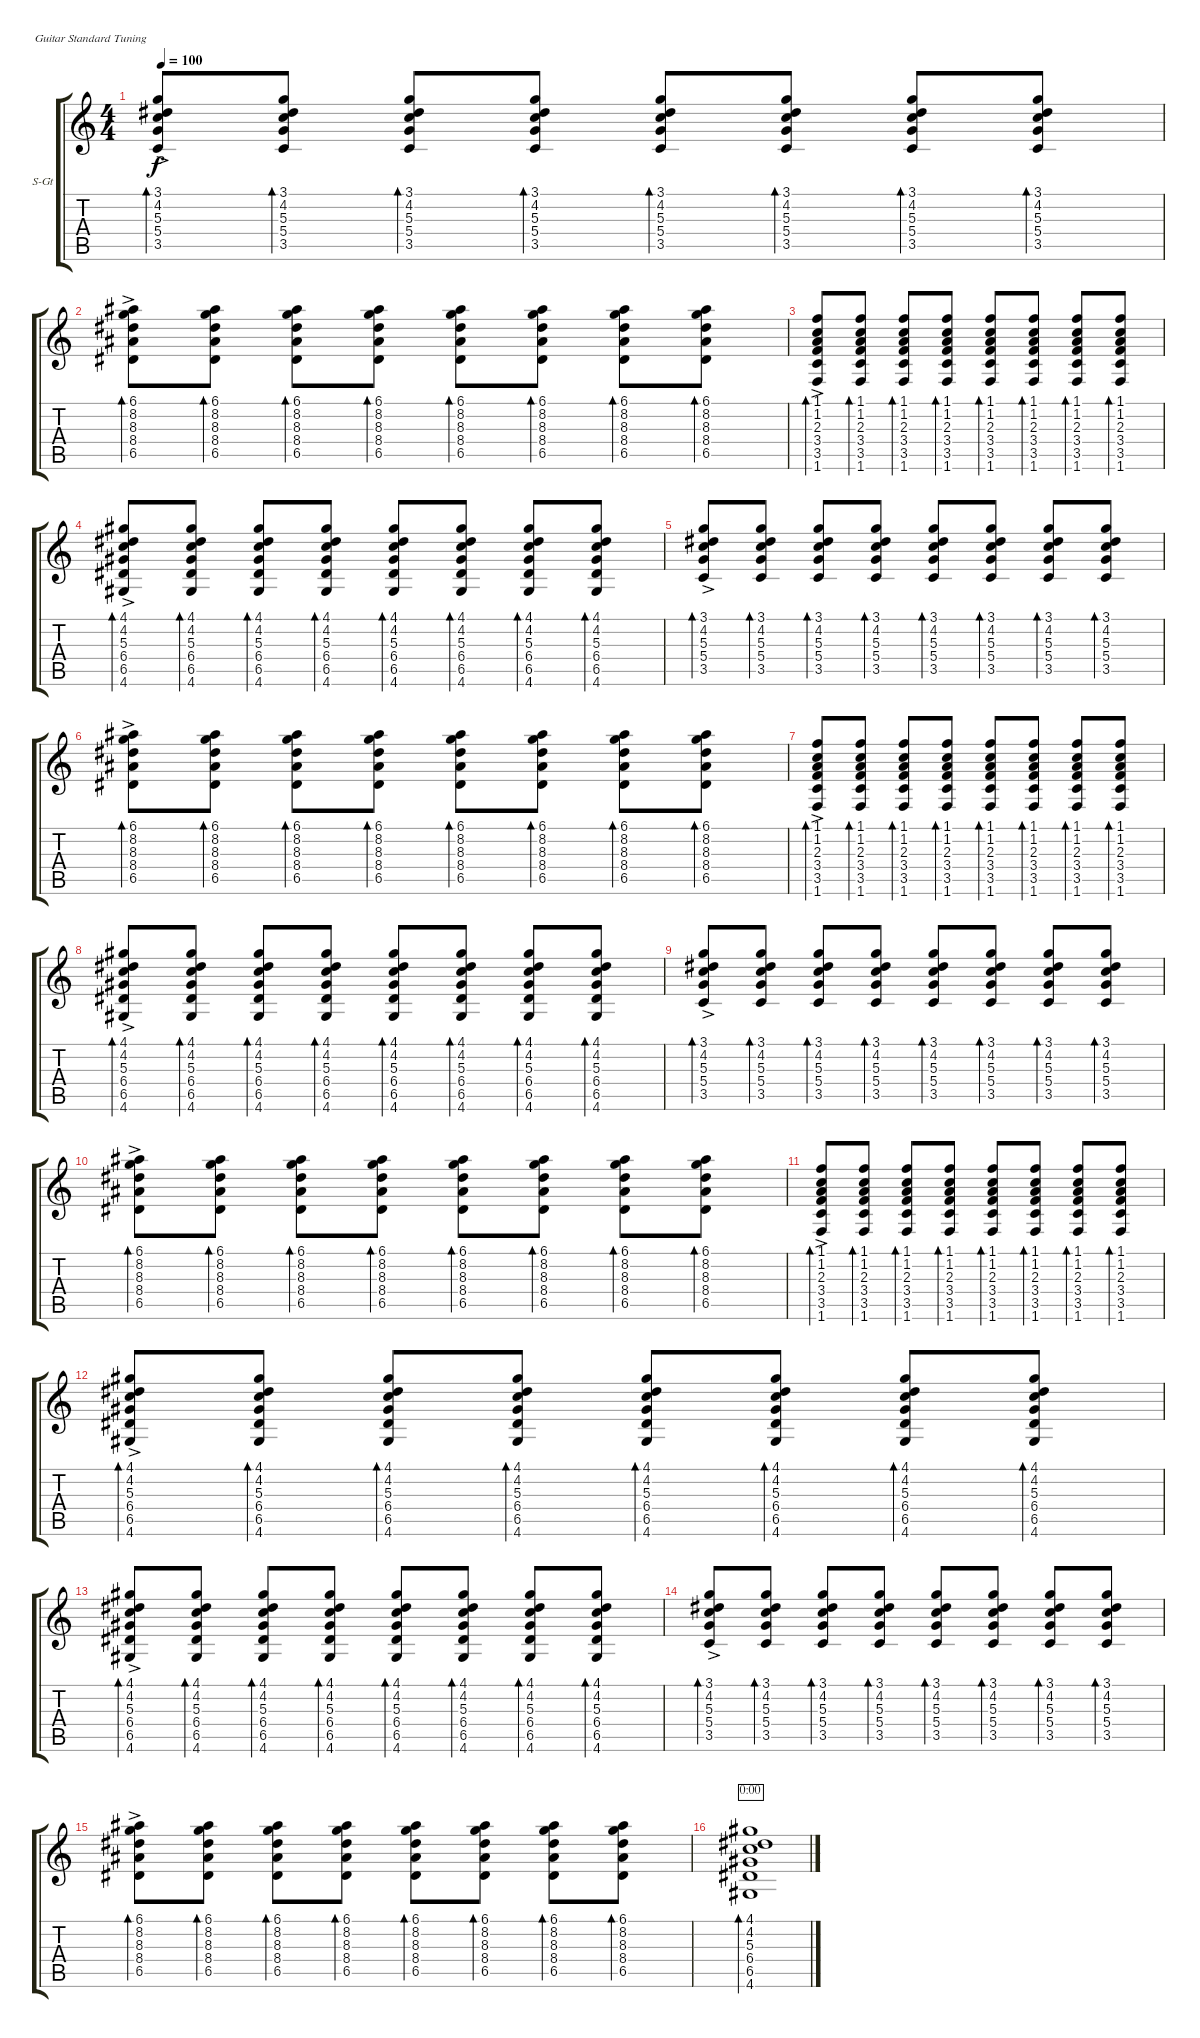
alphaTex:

\defaultSystemsLayout 4
\bracketExtendMode groupsimilarinstruments
\firstSystemTrackNameOrientation horizontal
\otherSystemsTrackNameOrientation horizontal
\track ("Steel Guitar" "S-Gt") {instrument acousticguitarsteel}
\staff {score tabs}
\tuning (E4 B3 G3 D3 A2 E2)
\ts (4 4)
\tempo 100
\clef g2
\ks c
(3.1{ac} 4.2{ac} 5.3{ac} 5.4{ac} 3.5{ac}).8{bd 30 dy f} (3.1 4.2 5.3 5.4 3.5).8{bd 30} (3.1 4.2 5.3 5.4 3.5).8{bd 30} (3.1 4.2 5.3 5.4 3.5).8{bd 30} (3.1 4.2 5.3 5.4 3.5).8{bd 30} (3.1 4.2 5.3 5.4 3.5).8{bd 30} (3.1 4.2 5.3 5.4 3.5).8{bd 30} (3.1 4.2 5.3 5.4 3.5).8{bd 30} |
(6.1{ac} 8.2{ac} 8.3{ac} 8.4{ac} 6.5{ac}).8{bd 30} (6.1 8.2 8.3 8.4 6.5).8{bd 30} (6.1 8.2 8.3 8.4 6.5).8{bd 30} (6.1 8.2 8.3 8.4 6.5).8{bd 30} (6.1 8.2 8.3 8.4 6.5).8{bd 30} (6.1 8.2 8.3 8.4 6.5).8{bd 30} (6.1 8.2 8.3 8.4 6.5).8{bd 30} (6.1 8.2 8.3 8.4 6.5).8{bd 30} |
(1.6{ac} 3.5{ac} 3.4{ac} 2.3{ac} 1.2{ac} 1.1{ac}).8{bd 30} (1.6 3.5 3.4 2.3 1.2 1.1).8{bd 30} (1.6 3.5 3.4 2.3 1.2 1.1).8{bd 30} (1.6 3.5 3.4 2.3 1.2 1.1).8{bd 30} (1.6 3.5 3.4 2.3 1.2 1.1).8{bd 30} (1.6 3.5 3.4 2.3 1.2 1.1).8{bd 30} (1.6 3.5 3.4 2.3 1.2 1.1).8{bd 30} (1.6 3.5 3.4 2.3 1.2 1.1).8{bd 30} |
(4.1{ac} 4.2{ac} 5.3{ac} 6.4{ac} 6.5{ac} 4.6{ac}).8{bd 30} (4.1 4.2 5.3 6.4 6.5 4.6).8{bd 30} (4.1 4.2 5.3 6.4 6.5 4.6).8{bd 30} (4.1 4.2 5.3 6.4 6.5 4.6).8{bd 30} (4.1 4.2 5.3 6.4 6.5 4.6).8{bd 30} (4.1 4.2 5.3 6.4 6.5 4.6).8{bd 30} (4.1 4.2 5.3 6.4 6.5 4.6).8{bd 30} (4.1 4.2 5.3 6.4 6.5 4.6).8{bd 30} |
(3.1{ac} 4.2{ac} 5.3{ac} 5.4{ac} 3.5{ac}).8{bd 30} (3.1 4.2 5.3 5.4 3.5).8{bd 30} (3.1 4.2 5.3 5.4 3.5).8{bd 30} (3.1 4.2 5.3 5.4 3.5).8{bd 30} (3.1 4.2 5.3 5.4 3.5).8{bd 30} (3.1 4.2 5.3 5.4 3.5).8{bd 30} (3.1 4.2 5.3 5.4 3.5).8{bd 30} (3.1 4.2 5.3 5.4 3.5).8{bd 30} |
(6.1{ac} 8.2{ac} 8.3{ac} 8.4{ac} 6.5{ac}).8{bd 30} (6.1 8.2 8.3 8.4 6.5).8{bd 30} (6.1 8.2 8.3 8.4 6.5).8{bd 30} (6.1 8.2 8.3 8.4 6.5).8{bd 30} (6.1 8.2 8.3 8.4 6.5).8{bd 30} (6.1 8.2 8.3 8.4 6.5).8{bd 30} (6.1 8.2 8.3 8.4 6.5).8{bd 30} (6.1 8.2 8.3 8.4 6.5).8{bd 30} |
(1.6{ac} 3.5{ac} 3.4{ac} 2.3{ac} 1.2{ac} 1.1{ac}).8{bd 30} (1.6 3.5 3.4 2.3 1.2 1.1).8{bd 30} (1.6 3.5 3.4 2.3 1.2 1.1).8{bd 30} (1.6 3.5 3.4 2.3 1.2 1.1).8{bd 30} (1.6 3.5 3.4 2.3 1.2 1.1).8{bd 30} (1.6 3.5 3.4 2.3 1.2 1.1).8{bd 30} (1.6 3.5 3.4 2.3 1.2 1.1).8{bd 30} (1.6 3.5 3.4 2.3 1.2 1.1).8{bd 30} |
(4.1{ac} 4.2{ac} 5.3{ac} 6.4{ac} 6.5{ac} 4.6{ac}).8{bd 30} (4.1 4.2 5.3 6.4 6.5 4.6).8{bd 30} (4.1 4.2 5.3 6.4 6.5 4.6).8{bd 30} (4.1 4.2 5.3 6.4 6.5 4.6).8{bd 30} (4.1 4.2 5.3 6.4 6.5 4.6).8{bd 30} (4.1 4.2 5.3 6.4 6.5 4.6).8{bd 30} (4.1 4.2 5.3 6.4 6.5 4.6).8{bd 30} (4.1 4.2 5.3 6.4 6.5 4.6).8{bd 30} |
(3.1{ac} 4.2{ac} 5.3{ac} 5.4{ac} 3.5{ac}).8{bd 30} (3.1 4.2 5.3 5.4 3.5).8{bd 30} (3.1 4.2 5.3 5.4 3.5).8{bd 30} (3.1 4.2 5.3 5.4 3.5).8{bd 30} (3.1 4.2 5.3 5.4 3.5).8{bd 30} (3.1 4.2 5.3 5.4 3.5).8{bd 30} (3.1 4.2 5.3 5.4 3.5).8{bd 30} (3.1 4.2 5.3 5.4 3.5).8{bd 30} |
(6.1{ac} 8.2{ac} 8.3{ac} 8.4{ac} 6.5{ac}).8{bd 30} (6.1 8.2 8.3 8.4 6.5).8{bd 30} (6.1 8.2 8.3 8.4 6.5).8{bd 30} (6.1 8.2 8.3 8.4 6.5).8{bd 30} (6.1 8.2 8.3 8.4 6.5).8{bd 30} (6.1 8.2 8.3 8.4 6.5).8{bd 30} (6.1 8.2 8.3 8.4 6.5).8{bd 30} (6.1 8.2 8.3 8.4 6.5).8{bd 30} |
(1.6{ac} 3.5{ac} 3.4{ac} 2.3{ac} 1.2{ac} 1.1{ac}).8{bd 30} (1.6 3.5 3.4 2.3 1.2 1.1).8{bd 30} (1.6 3.5 3.4 2.3 1.2 1.1).8{bd 30} (1.6 3.5 3.4 2.3 1.2 1.1).8{bd 30} (1.6 3.5 3.4 2.3 1.2 1.1).8{bd 30} (1.6 3.5 3.4 2.3 1.2 1.1).8{bd 30} (1.6 3.5 3.4 2.3 1.2 1.1).8{bd 30} (1.6 3.5 3.4 2.3 1.2 1.1).8{bd 30} |
(4.1{ac} 4.2{ac} 5.3{ac} 6.4{ac} 6.5{ac} 4.6{ac}).8{bd 30} (4.1 4.2 5.3 6.4 6.5 4.6).8{bd 30} (4.1 4.2 5.3 6.4 6.5 4.6).8{bd 30} (4.1 4.2 5.3 6.4 6.5 4.6).8{bd 30} (4.1 4.2 5.3 6.4 6.5 4.6).8{bd 30} (4.1 4.2 5.3 6.4 6.5 4.6).8{bd 30} (4.1 4.2 5.3 6.4 6.5 4.6).8{bd 30} (4.1 4.2 5.3 6.4 6.5 4.6).8{bd 30} |
(4.1{ac} 4.2{ac} 5.3{ac} 6.4{ac} 6.5{ac} 4.6{ac}).8{bd 30} (4.1 4.2 5.3 6.4 6.5 4.6).8{bd 30} (4.1 4.2 5.3 6.4 6.5 4.6).8{bd 30} (4.1 4.2 5.3 6.4 6.5 4.6).8{bd 30} (4.1 4.2 5.3 6.4 6.5 4.6).8{bd 30} (4.1 4.2 5.3 6.4 6.5 4.6).8{bd 30} (4.1 4.2 5.3 6.4 6.5 4.6).8{bd 30} (4.1 4.2 5.3 6.4 6.5 4.6).8{bd 30} |
(3.1{ac} 4.2{ac} 5.3{ac} 5.4{ac} 3.5{ac}).8{bd 30} (3.1 4.2 5.3 5.4 3.5).8{bd 30} (3.1 4.2 5.3 5.4 3.5).8{bd 30} (3.1 4.2 5.3 5.4 3.5).8{bd 30} (3.1 4.2 5.3 5.4 3.5).8{bd 30} (3.1 4.2 5.3 5.4 3.5).8{bd 30} (3.1 4.2 5.3 5.4 3.5).8{bd 30} (3.1 4.2 5.3 5.4 3.5).8{bd 30} |
(6.1{ac} 8.2{ac} 8.3{ac} 8.4{ac} 6.5{ac}).8{bd 30} (6.1 8.2 8.3 8.4 6.5).8{bd 30} (6.1 8.2 8.3 8.4 6.5).8{bd 30} (6.1 8.2 8.3 8.4 6.5).8{bd 30} (6.1 8.2 8.3 8.4 6.5).8{bd 30} (6.1 8.2 8.3 8.4 6.5).8{bd 30} (6.1 8.2 8.3 8.4 6.5).8{bd 30} (6.1 8.2 8.3 8.4 6.5).8{bd 30} |
(4.1 4.2 5.3 6.4 6.5 4.6).1{bd 30 timer}
